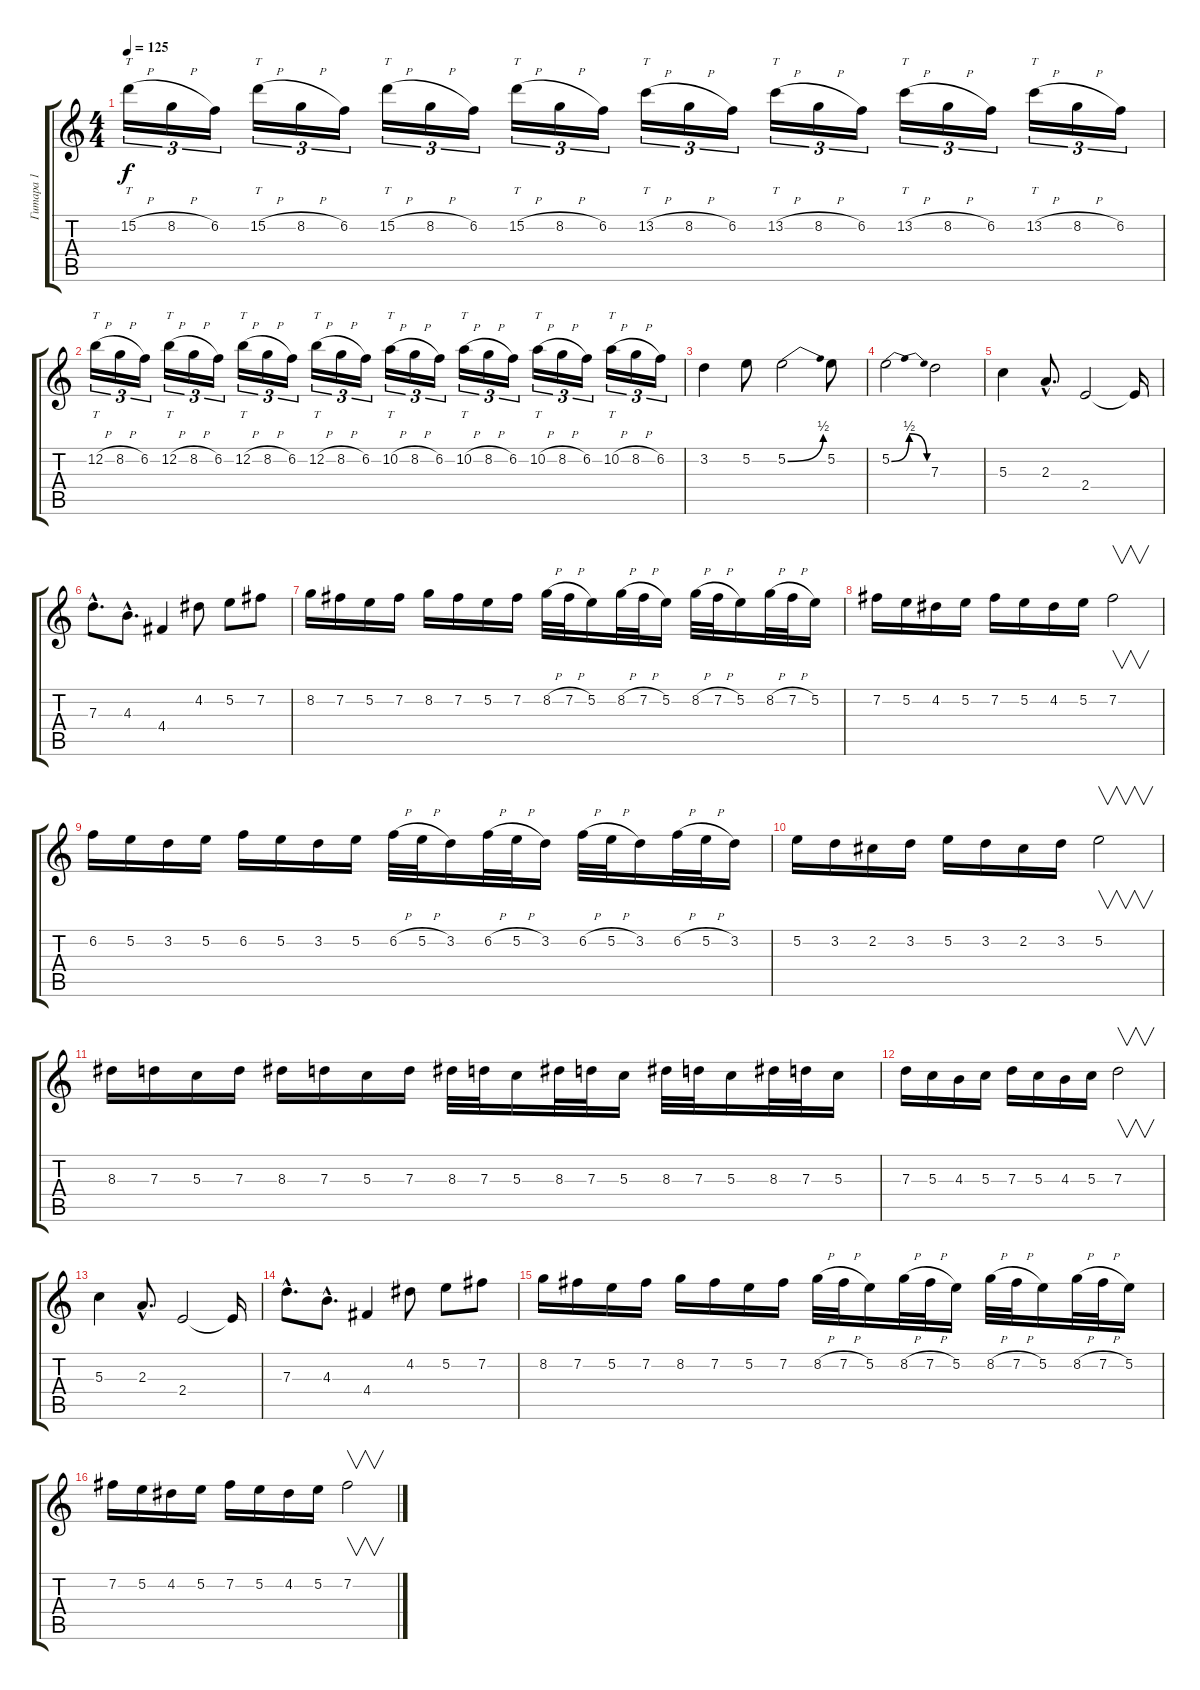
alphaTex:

\track ("Гитара 1" "Гитара 1") {instrument distortionguitar}
\staff {score tabs}
\tuning (E4 B3 G3 D3 A2 E2) {hide}
\ts (4 4)
\tempo 125
\clef g2
\ks c
15.2{h}.16{tt tu (3 2) dy f} 8.2{h}.16{tu (3 2)} 6.2.16{tu (3 2)} 15.2{h}.16{tt tu (3 2)} 8.2{h}.16{tu (3 2)} 6.2.16{tu (3 2)} 15.2{h}.16{tt tu (3 2)} 8.2{h}.16{tu (3 2)} 6.2.16{tu (3 2)} 15.2{h}.16{tt tu (3 2)} 8.2{h}.16{tu (3 2)} 6.2.16{tu (3 2)} 13.2{h}.16{tt tu (3 2)} 8.2{h}.16{tu (3 2)} 6.2.16{tu (3 2)} 13.2{h}.16{tt tu (3 2)} 8.2{h}.16{tu (3 2)} 6.2.16{tu (3 2)} 13.2{h}.16{tt tu (3 2)} 8.2{h}.16{tu (3 2)} 6.2.16{tu (3 2)} 13.2{h}.16{tt tu (3 2)} 8.2{h}.16{tu (3 2)} 6.2.16{tu (3 2)} |
12.2{h}.16{tt tu (3 2)} 8.2{h}.16{tu (3 2)} 6.2.16{tu (3 2)} 12.2{h}.16{tt tu (3 2)} 8.2{h}.16{tu (3 2)} 6.2.16{tu (3 2)} 12.2{h}.16{tt tu (3 2)} 8.2{h}.16{tu (3 2)} 6.2.16{tu (3 2)} 12.2{h}.16{tt tu (3 2)} 8.2{h}.16{tu (3 2)} 6.2.16{tu (3 2)} 10.2{h}.16{tt tu (3 2)} 8.2{h}.16{tu (3 2)} 6.2.16{tu (3 2)} 10.2{h}.16{tt tu (3 2)} 8.2{h}.16{tu (3 2)} 6.2.16{tu (3 2)} 10.2{h}.16{tt tu (3 2)} 8.2{h}.16{tu (3 2)} 6.2.16{tu (3 2)} 10.2{h}.16{tt tu (3 2)} 8.2{h}.16{tu (3 2)} 6.2.16{tu (3 2)} |
3.2.4 5.2.8 5.2{be (bend 0 0 60 2)}.2 5.2.8 |
5.2{be (bendrelease 0 0 30 2 30 2 60 0)}.2 7.3.2 |
5.3.4 2.3{hac}.8{d} 2.4.2 2.4{t}.16 |
7.3{hac}.8{d} 4.3{hac}.8{d} 4.4.4 4.2.8 5.2.8 7.2.8 |
8.2.16 7.2.16 5.2.16 7.2.16 8.2.16 7.2.16 5.2.16 7.2.16 8.2{h}.32 7.2{h}.32 5.2.16 8.2{h}.32 7.2{h}.32 5.2.16 8.2{h}.32 7.2{h}.32 5.2.16 8.2{h}.32 7.2{h}.32 5.2.16 |
7.2.16 5.2.16 4.2.16 5.2.16 7.2.16 5.2.16 4.2.16 5.2.16 7.2.2{v} |
6.2.16 5.2.16 3.2.16 5.2.16 6.2.16 5.2.16 3.2.16 5.2.16 6.2{h}.32 5.2{h}.32 3.2.16 6.2{h}.32 5.2{h}.32 3.2.16 6.2{h}.32 5.2{h}.32 3.2.16 6.2{h}.32 5.2{h}.32 3.2.16 |
5.2.16 3.2.16 2.2.16 3.2.16 5.2.16 3.2.16 2.2.16 3.2.16 5.2.2{v} |
8.3.16 7.3.16 5.3.16 7.3.16 8.3.16 7.3.16 5.3.16 7.3.16 8.3.32 7.3.32 5.3.16 8.3.32 7.3.32 5.3.16 8.3.32 7.3.32 5.3.16 8.3.32 7.3.32 5.3.16 |
7.3.16 5.3.16 4.3.16 5.3.16 7.3.16 5.3.16 4.3.16 5.3.16 7.3.2{v} |
5.3.4 2.3{hac}.8{d} 2.4.2 2.4{t}.16 |
7.3{hac}.8{d} 4.3{hac}.8{d} 4.4.4 4.2.8 5.2.8 7.2.8 |
8.2.16 7.2.16 5.2.16 7.2.16 8.2.16 7.2.16 5.2.16 7.2.16 8.2{h}.32 7.2{h}.32 5.2.16 8.2{h}.32 7.2{h}.32 5.2.16 8.2{h}.32 7.2{h}.32 5.2.16 8.2{h}.32 7.2{h}.32 5.2.16 |
7.2.16 5.2.16 4.2.16 5.2.16 7.2.16 5.2.16 4.2.16 5.2.16 7.2.2{v}
